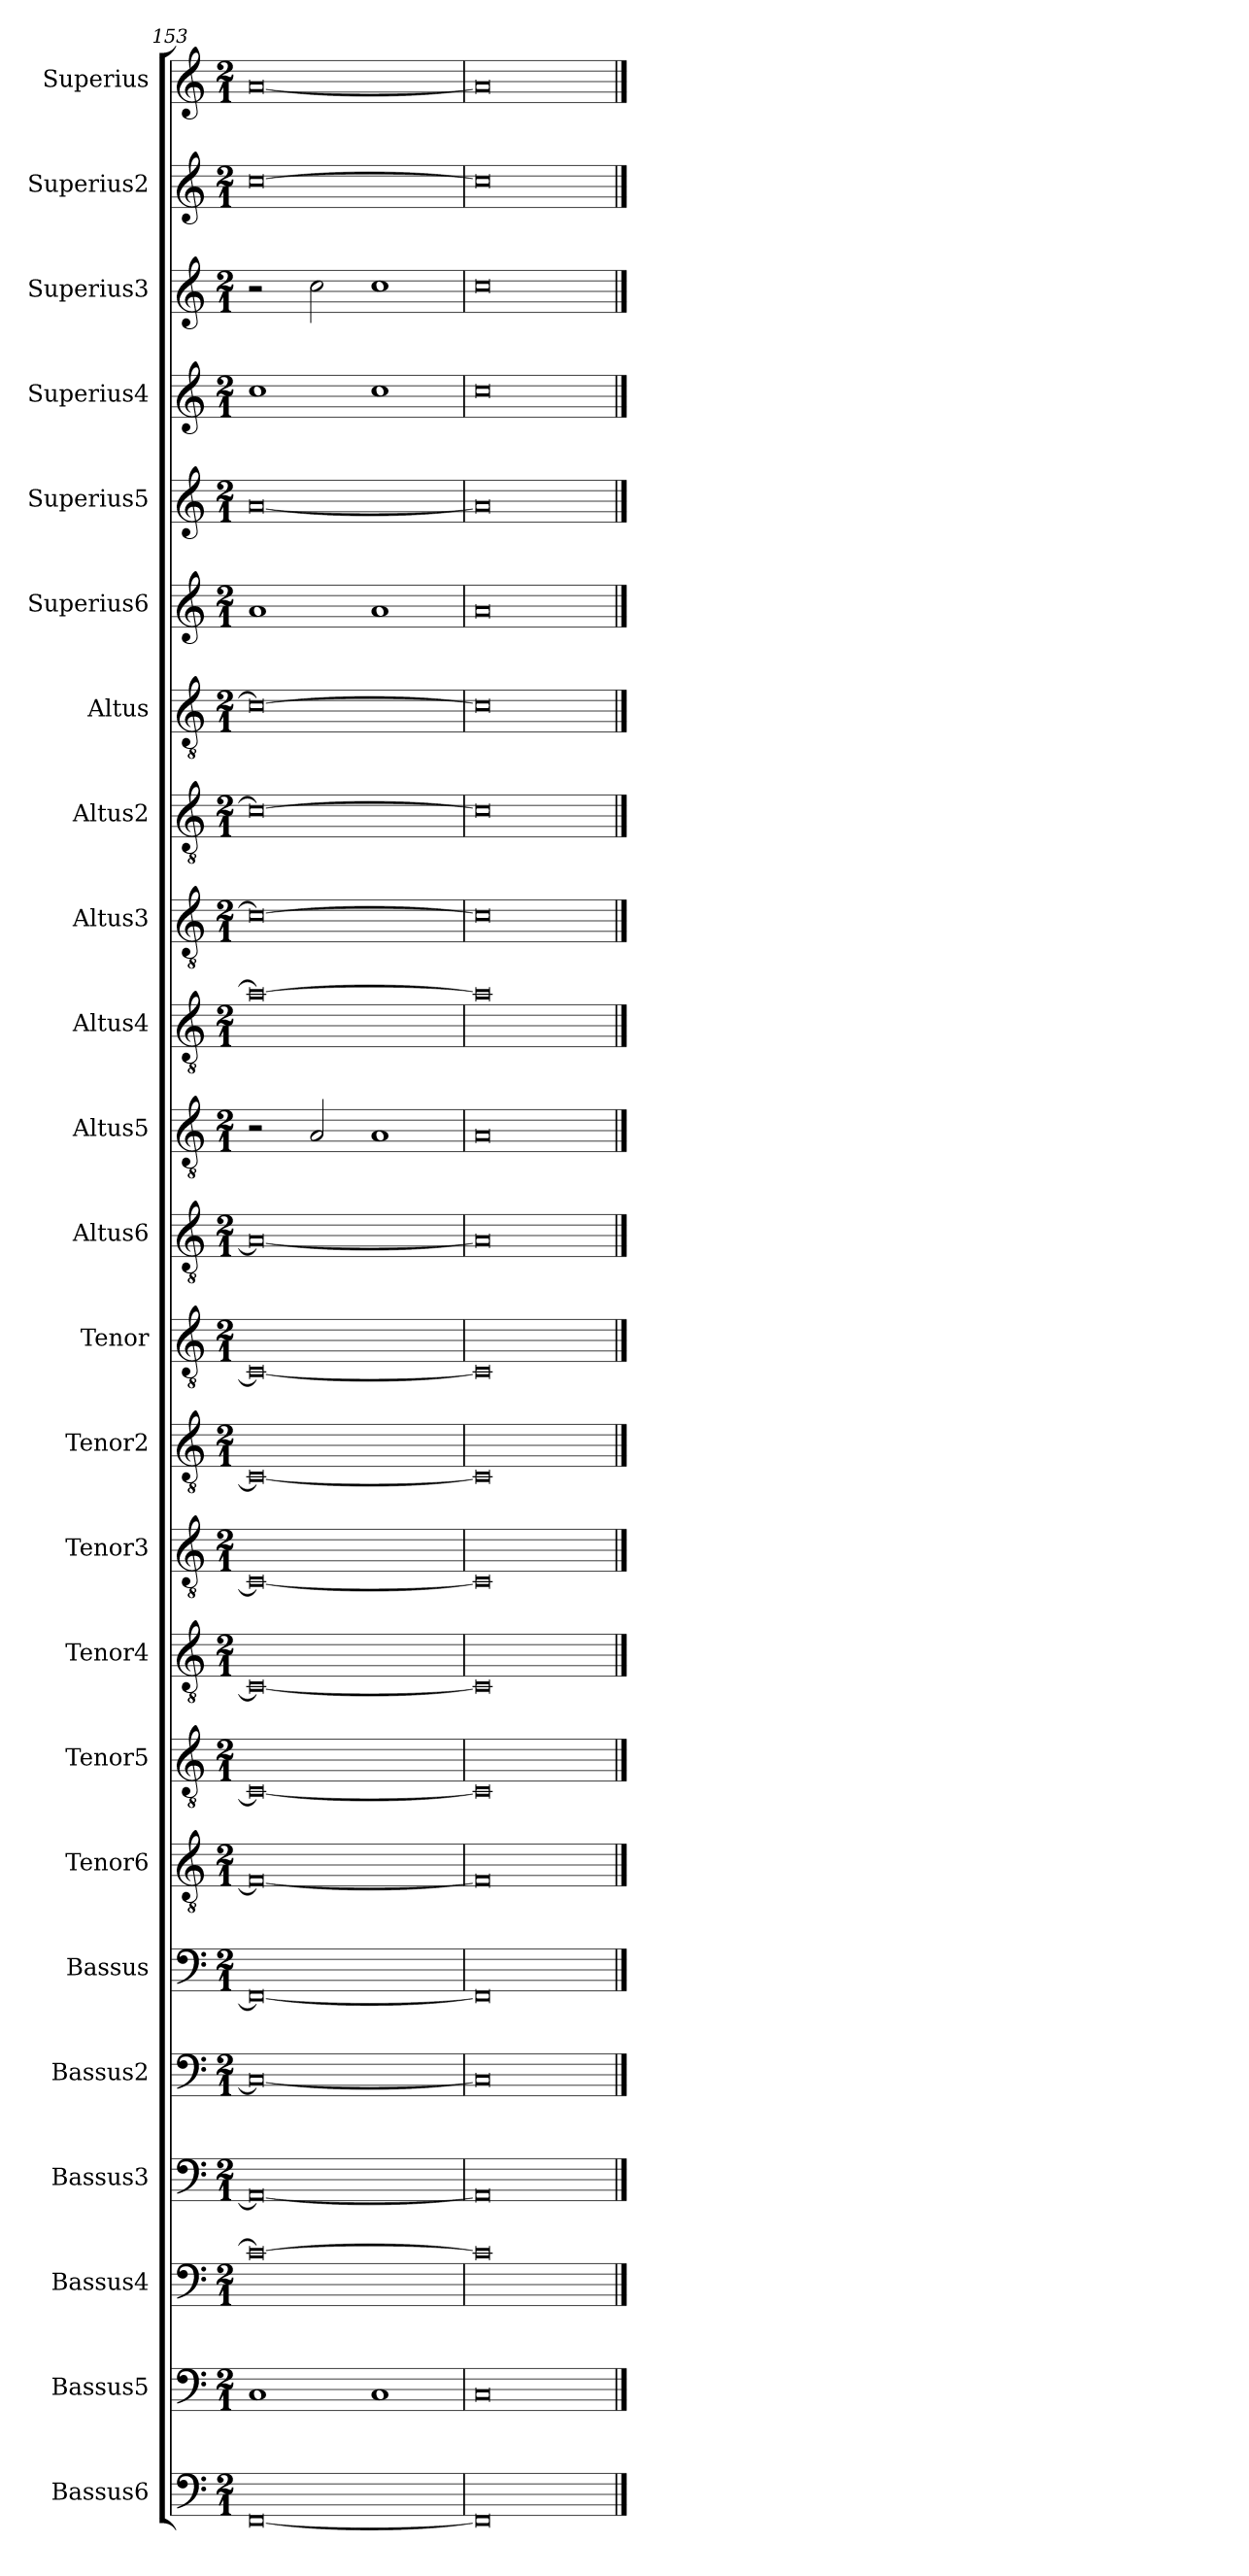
**kern	**kern	**kern	**kern	**kern	**kern	**kern	**kern	**kern	**kern	**kern	**kern	**kern	**kern	**kern	**kern	**kern	**kern	**kern	**kern	**kern	**kern	**kern	**kern
*part24	*part23	*part22	*part21	*part20	*part19	*part18	*part17	*part16	*part15	*part14	*part13	*part12	*part11	*part10	*part9	*part8	*part7	*part6	*part5	*part4	*part3	*part2	*part1
*staff24	*staff23	*staff22	*staff21	*staff20	*staff19	*staff18	*staff17	*staff16	*staff15	*staff14	*staff13	*staff12	*staff11	*staff10	*staff9	*staff8	*staff7	*staff6	*staff5	*staff4	*staff3	*staff2	*staff1
*I"Bassus6	*I"Bassus5	*I"Bassus4	*I"Bassus3	*I"Bassus2	*I"Bassus	*I"Tenor6	*I"Tenor5	*I"Tenor4	*I"Tenor3	*I"Tenor2	*I"Tenor	*I"Altus6	*I"Altus5	*I"Altus4	*I"Altus3	*I"Altus2	*I"Altus	*I"Superius6	*I"Superius5	*I"Superius4	*I"Superius3	*I"Superius2	*I"Superius
*I'B6	*I'B5	*I'B4	*I'B3	*I'B2	*I'B	*I'T6	*I'T5	*I'T4	*I'T3	*I'T2	*I'T	*I'A6	*I'A5	*I'A4	*I'A3	*I'A2	*I'A	*I'S6	*I'S5	*I'S4	*I'S3	*I'S2	*I'S
*clefF4	*clefF4	*clefF4	*clefF4	*clefF4	*clefF4	*clefGv2	*clefGv2	*clefGv2	*clefGv2	*clefGv2	*clefGv2	*clefGv2	*clefGv2	*clefGv2	*clefGv2	*clefGv2	*clefGv2	*clefG2	*clefG2	*clefG2	*clefG2	*clefG2	*clefG2
*k[]	*k[]	*k[]	*k[]	*k[]	*k[]	*k[]	*k[]	*k[]	*k[]	*k[]	*k[]	*k[]	*k[]	*k[]	*k[]	*k[]	*k[]	*k[]	*k[]	*k[]	*k[]	*k[]	*k[]
*M2/1	*M2/1	*M2/1	*M2/1	*M2/1	*M2/1	*M2/1	*M2/1	*M2/1	*M2/1	*M2/1	*M2/1	*M2/1	*M2/1	*M2/1	*M2/1	*M2/1	*M2/1	*M2/1	*M2/1	*M2/1	*M2/1	*M2/1	*M2/1
=153	=153	=153	=153	=153	=153	=153	=153	=153	=153	=153	=153	=153	=153	=153	=153	=153	=153	=153	=153	=153	=153	=153	=153
[0FF	1C	0c_	0AA_	0C_	0FF_	0F_	0C_	0C_	0C_	0C_	0C_	0A_	2r	0a_	0c_	0c_	0c_	1a	[0a	1cc	2r	[0cc	[0a
.	.	.	.	.	.	.	.	.	.	.	.	.	2A/	.	.	.	.	.	.	.	2cc\	.	.
.	1C	.	.	.	.	.	.	.	.	.	.	.	1A	.	.	.	.	1a	.	1cc	1cc	.	.
=154	=154	=154	=154	=154	=154	=154	=154	=154	=154	=154	=154	=154	=154	=154	=154	=154	=154	=154	=154	=154	=154	=154	=154
0FF]	0C	0c]	0AA]	0C]	0FF]	0F]	0C]	0C]	0C]	0C]	0C]	0A]	0A	0a]	0c]	0c]	0c]	0a	0a]	0cc	0cc	0cc]	0a]
==	==	==	==	==	==	==	==	==	==	==	==	==	==	==	==	==	==	==	==	==	==	==	==
*-	*-	*-	*-	*-	*-	*-	*-	*-	*-	*-	*-	*-	*-	*-	*-	*-	*-	*-	*-	*-	*-	*-	*-
